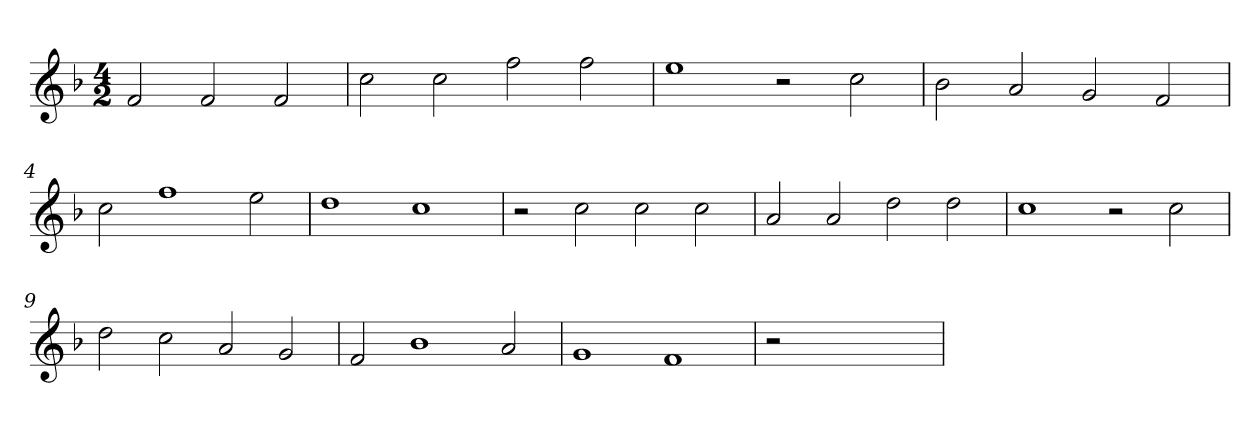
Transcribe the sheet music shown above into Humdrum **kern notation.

**kern
*part1
*staff1
*clefG2
*k[b-]
*F:
*M4/2
=
2f
2f
2f
=1
2cc
2cc
2ff
2ff
=2
1ee
2r
2cc
=3
2b-
2a
2g
2f
=4
2cc
1ff
2ee
=5
1dd
1cc
=6
2r
2cc
2cc
2cc
=7
2a
2a
2dd
2dd
=8
1cc
2r
2cc
=9
2dd
2cc
2a
2g
=10
2f
1b-
2a
=11
1g
1f
=12
2r
1.ryy
=
*-
